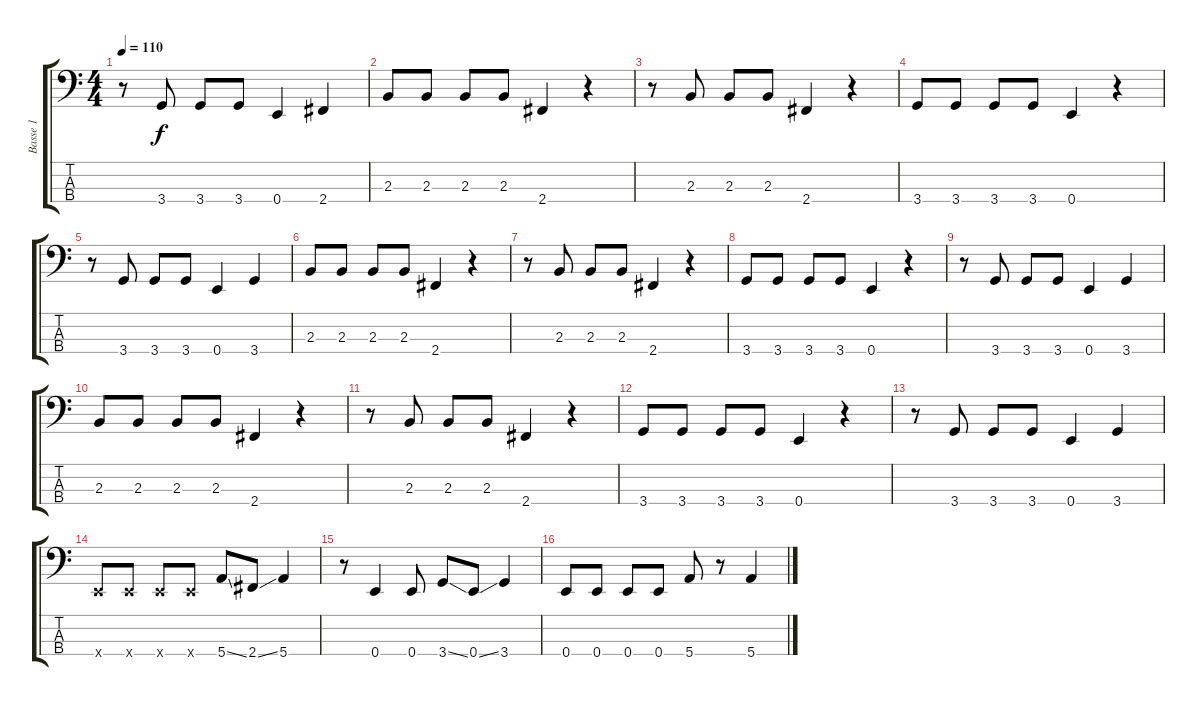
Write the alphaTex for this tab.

\track ("Basse 1" "Basse 1") {instrument synthbass2}
\staff {score tabs}
\tuning (G2 D2 A1 E1) {hide}
\ts (4 4)
\tempo 110
\clef f4
\ks c
r.8{dy f} 3.4.8 3.4.8 3.4.8 0.4.4 2.4.4 |
2.3.8 2.3.8 2.3.8 2.3.8 2.4.4 r.4 |
r.8 2.3.8 2.3.8 2.3.8 2.4.4 r.4 |
3.4.8 3.4.8 3.4.8 3.4.8 0.4.4 r.4 |
r.8 3.4.8 3.4.8 3.4.8 0.4.4 3.4.4 |
2.3.8 2.3.8 2.3.8 2.3.8 2.4.4 r.4 |
r.8 2.3.8 2.3.8 2.3.8 2.4.4 r.4 |
3.4.8 3.4.8 3.4.8 3.4.8 0.4.4 r.4 |
r.8 3.4.8 3.4.8 3.4.8 0.4.4 3.4.4 |
2.3.8 2.3.8 2.3.8 2.3.8 2.4.4 r.4 |
r.8 2.3.8 2.3.8 2.3.8 2.4.4 r.4 |
3.4.8 3.4.8 3.4.8 3.4.8 0.4.4 r.4 |
r.8 3.4.8 3.4.8 3.4.8 0.4.4 3.4.4 |
0.4{x}.8 0.4{x}.8 0.4{x}.8 0.4{x}.8 5.4{ss}.8 2.4{ss}.8 5.4.4 |
r.8 0.4.4 0.4.8 3.4{ss}.8 0.4{ss}.8 3.4.4 |
0.4.8 0.4.8 0.4.8 0.4.8 5.4.8 r.8 5.4.4
